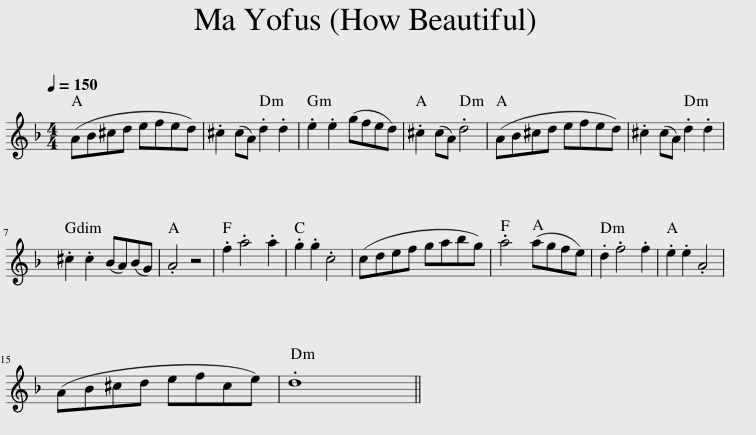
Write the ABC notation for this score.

X:1
L:1/8
Q:1/4=150
M:4/4
I:linebreak $
K:F
V:1 treble
V:1
 (AB^cd efed) | .^c2 (cA) .d2 .d2 | .e2 .e2 (gfed) | .^c2 (cA) .d4 | (AB^cd efed) | %5
 .^c2 (cA) .d2 .d2 |$ .^c2 .c2 (BA)(BG) | .A4 z4 | .f2 .a4 .a2 | .g2 .g2 .c4 | %10
 (cdef gabg) | .a4 (agfe) | .d2 .f4 .f2 | .e2 .e2 .A4 |$ (AB^cd efce) | %15
 .d8 || %16
